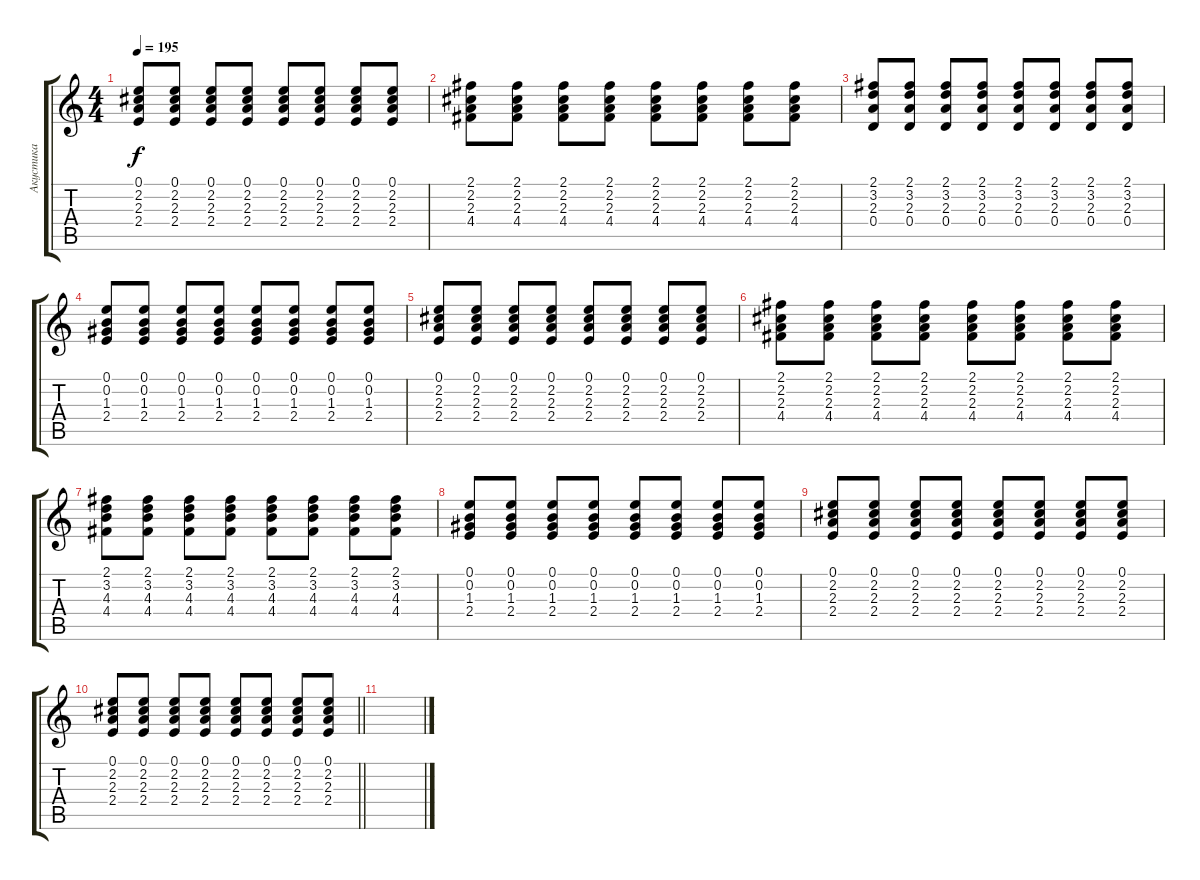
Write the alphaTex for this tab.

\track ("Акустика" "Акустика") {instrument acousticguitarsteel}
\staff {score tabs}
\tuning (E4 B3 G3 D3 A2 E2) {hide}
\ts (4 4)
\tempo 195
\clef g2
\ks c
(0.1 2.2 2.3 2.4).8{dy f} (0.1 2.2 2.3 2.4).8 (0.1 2.2 2.3 2.4).8 (0.1 2.2 2.3 2.4).8 (0.1 2.2 2.3 2.4).8 (0.1 2.2 2.3 2.4).8 (0.1 2.2 2.3 2.4).8 (0.1 2.2 2.3 2.4).8 |
(2.1 2.2 2.3 4.4).8 (2.1 2.2 2.3 4.4).8 (2.1 2.2 2.3 4.4).8 (2.1 2.2 2.3 4.4).8 (2.1 2.2 2.3 4.4).8 (2.1 2.2 2.3 4.4).8 (2.1 2.2 2.3 4.4).8 (2.1 2.2 2.3 4.4).8 |
(2.1 3.2 2.3 0.4).8 (2.1 3.2 2.3 0.4).8 (2.1 3.2 2.3 0.4).8 (2.1 3.2 2.3 0.4).8 (2.1 3.2 2.3 0.4).8 (2.1 3.2 2.3 0.4).8 (2.1 3.2 2.3 0.4).8 (2.1 3.2 2.3 0.4).8 |
(0.1 0.2 1.3 2.4).8 (0.1 0.2 1.3 2.4).8 (0.1 0.2 1.3 2.4).8 (0.1 0.2 1.3 2.4).8 (0.1 0.2 1.3 2.4).8 (0.1 0.2 1.3 2.4).8 (0.1 0.2 1.3 2.4).8 (0.1 0.2 1.3 2.4).8 |
(0.1 2.2 2.3 2.4).8 (0.1 2.2 2.3 2.4).8 (0.1 2.2 2.3 2.4).8 (0.1 2.2 2.3 2.4).8 (0.1 2.2 2.3 2.4).8 (0.1 2.2 2.3 2.4).8 (0.1 2.2 2.3 2.4).8 (0.1 2.2 2.3 2.4).8 |
(2.1 2.2 2.3 4.4).8 (2.1 2.2 2.3 4.4).8 (2.1 2.2 2.3 4.4).8 (2.1 2.2 2.3 4.4).8 (2.1 2.2 2.3 4.4).8 (2.1 2.2 2.3 4.4).8 (2.1 2.2 2.3 4.4).8 (2.1 2.2 2.3 4.4).8 |
(2.1 3.2 4.3 4.4).8 (2.1 3.2 4.3 4.4).8 (2.1 3.2 4.3 4.4).8 (2.1 3.2 4.3 4.4).8 (2.1 3.2 4.3 4.4).8 (2.1 3.2 4.3 4.4).8 (2.1 3.2 4.3 4.4).8 (2.1 3.2 4.3 4.4).8 |
(0.1 0.2 1.3 2.4).8 (0.1 0.2 1.3 2.4).8 (0.1 0.2 1.3 2.4).8 (0.1 0.2 1.3 2.4).8 (0.1 0.2 1.3 2.4).8 (0.1 0.2 1.3 2.4).8 (0.1 0.2 1.3 2.4).8 (0.1 0.2 1.3 2.4).8 |
(0.1 2.2 2.3 2.4).8 (0.1 2.2 2.3 2.4).8 (0.1 2.2 2.3 2.4).8 (0.1 2.2 2.3 2.4).8 (0.1 2.2 2.3 2.4).8 (0.1 2.2 2.3 2.4).8 (0.1 2.2 2.3 2.4).8 (0.1 2.2 2.3 2.4).8 |
\barLineRight lightlight
(0.1 2.2 2.3 2.4).8 (0.1 2.2 2.3 2.4).8 (0.1 2.2 2.3 2.4).8 (0.1 2.2 2.3 2.4).8 (0.1 2.2 2.3 2.4).8 (0.1 2.2 2.3 2.4).8 (0.1 2.2 2.3 2.4).8 (0.1 2.2 2.3 2.4).8 |
\section ("" "")
